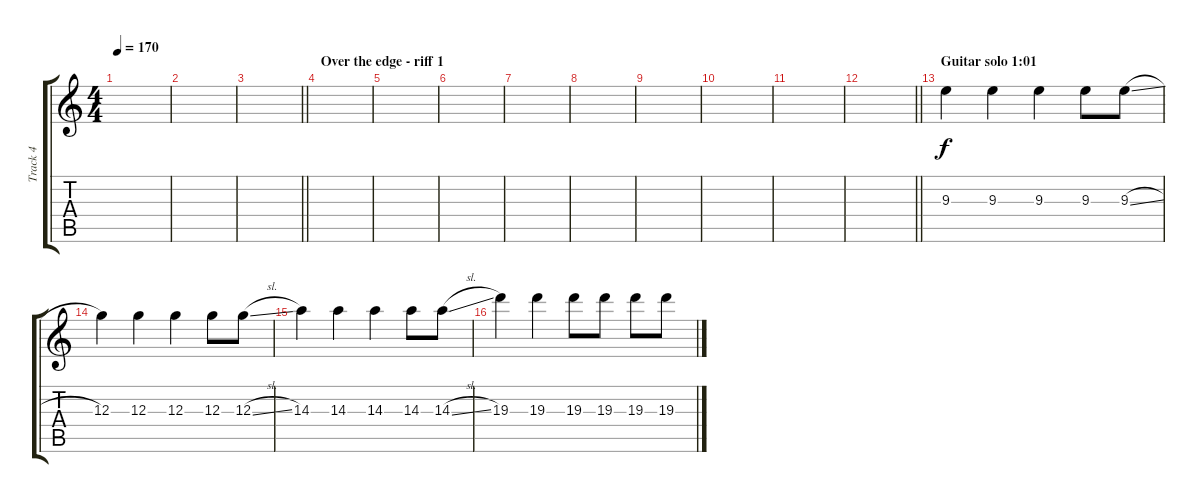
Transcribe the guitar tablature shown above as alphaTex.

\track ("Track 4" "Track 4") {instrument overdrivenguitar}
\staff {score tabs}
\tuning (E4 B3 G3 D3 A2 E2) {hide}
\ts (4 4)
\tempo 170
\clef g2
\ks c
|
|
\barLineRight lightlight
|
\section ("" "Over the edge - riff 1")
|
|
|
|
|
|
|
|
\barLineRight lightlight
|
\section ("" "Guitar solo 1:01")
9.3.4 9.3.4 9.3.4 9.3.8 9.3{sl}.8 |
12.3.4 12.3.4 12.3.4 12.3.8 12.3{sl}.8 |
14.3.4 14.3.4 14.3.4 14.3.8 14.3{sl}.8 |
19.3.4 19.3.4 19.3.8 19.3.8 19.3.8 19.3.8
